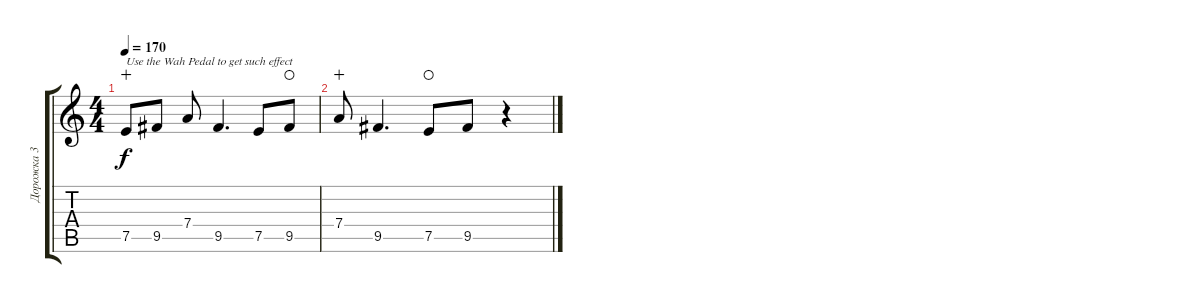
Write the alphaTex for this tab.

\track ("Дорожка 3" "Дорожка 3") {instrument overdrivenguitar}
\staff {score tabs}
\tuning (E4 B3 G3 D3 A2 E2) {hide}
\ts (4 4)
\tempo 170
\clef g2
\ks c
7.5.8{txt "Use the Wah Pedal to get such effect" dy f wahc} 9.5.8 7.4.8 9.5.4{d} 7.5.8 9.5.8{waho} |
7.4.8{wahc} 9.5.4{d} 7.5.8{waho} 9.5.8 r.4
